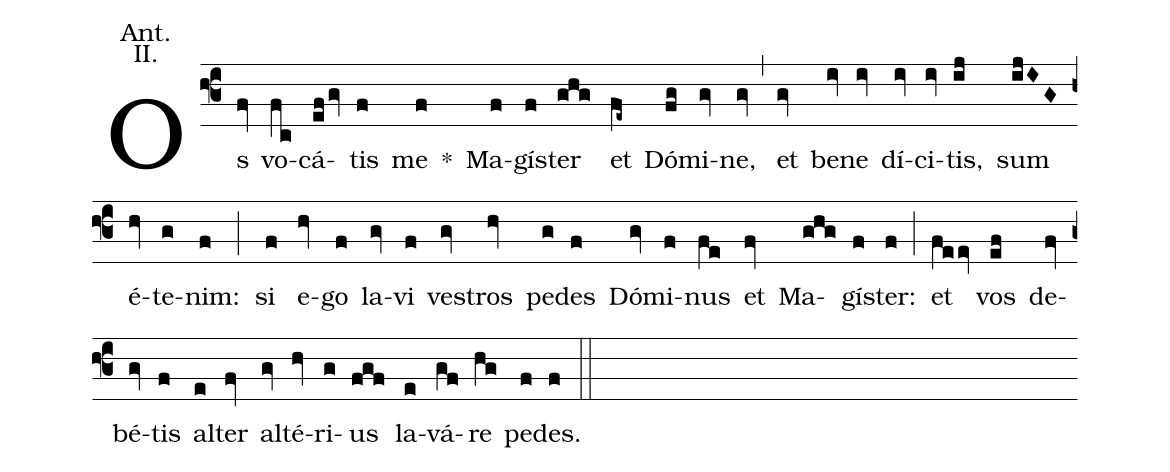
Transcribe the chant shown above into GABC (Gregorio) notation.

annotation: Ant.;
annotation: II.;
%%
(f3)
Os(fv) vo(fc)cá(efgv)tis(f) me(f) *() Ma(f)gís(f)ter(ghg) et(fe~) Dó(fg)mi(gv)ne,(gv) (,)
et(gv) be(iv)ne(iv) dí(iv)ci(iv)tis,(ij) sum(ijIG) é(hv)te(g)nim:(f) (;)
si(f) e(hv)go(f) la(gv)vi(f) ves(gv)tros(hv) pe(g)des(f) Dó(gv)mi(f)nus(fe) et(fv) Ma(ghg)gís(f)ter:(f) (;)
et(feev) vos(ef) de(fv)bé(gv)tis(f) al(e)ter(fv) al(gv)té(hv)ri(g)us(fgf) la(e)vá(gf)re(hg) pe(f)des.(f) (::)
